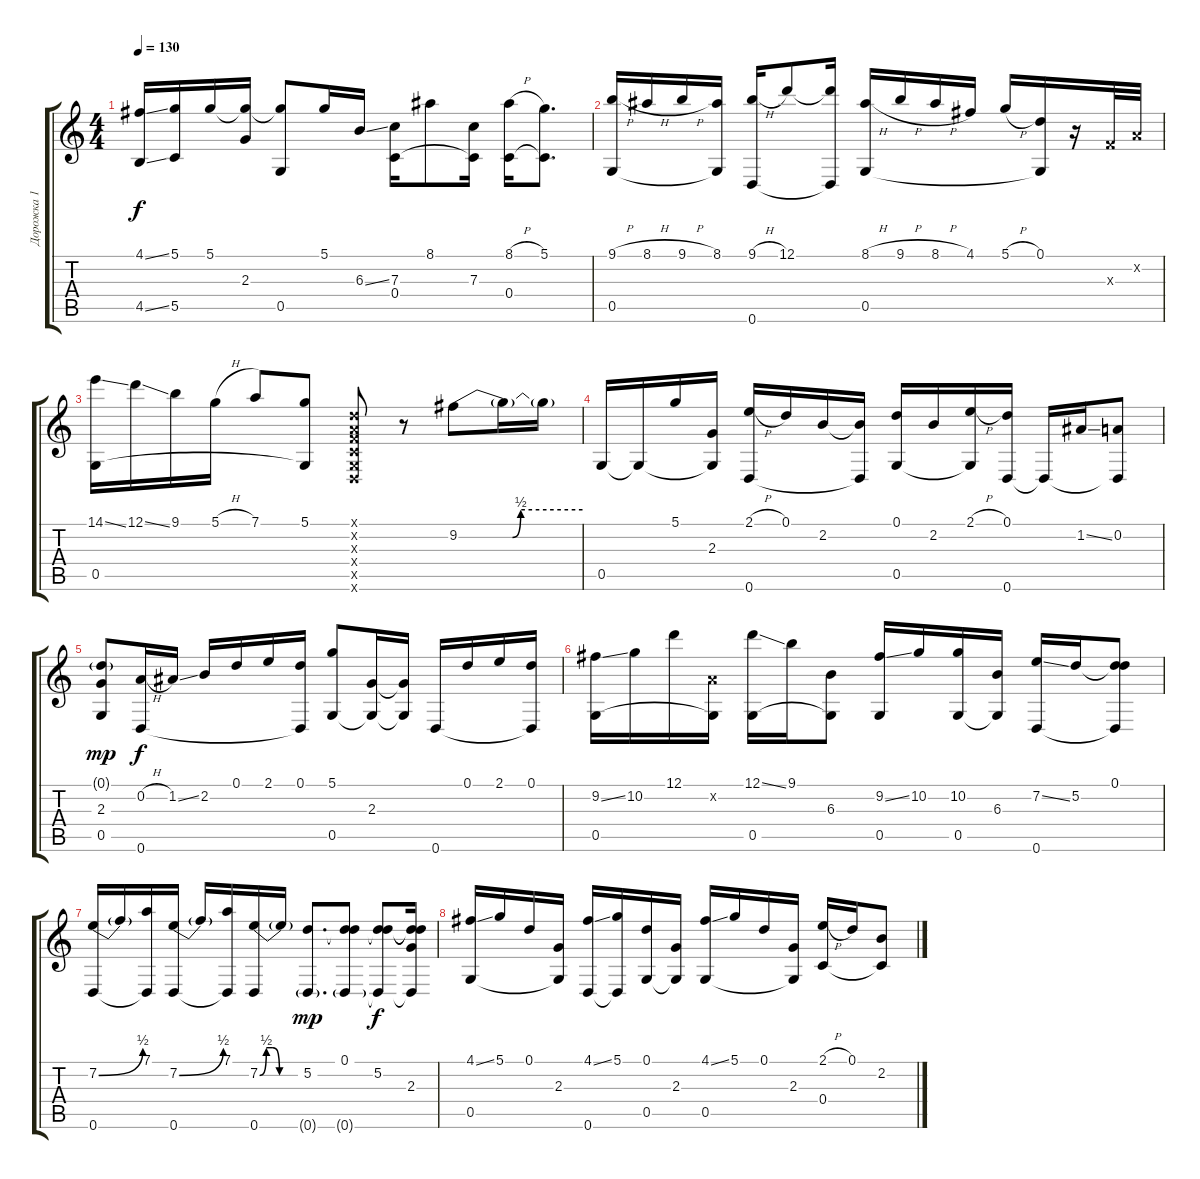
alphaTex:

\track ("Дорожка 1" "Дорожка 1") {instrument electricguitarclean}
\staff {score tabs}
\tuning (D4 A3 F3 C3 G2 D2) {hide}
\ts (4 4)
\tempo 130
\clef g2
\ks c
(4.1{ss} 4.5{ss}).16{dy f} (5.1 5.5).16 5.1.16 (5.1{t} 2.3).16 (5.1{t} 0.5).8 5.1.16 6.3{ss}.16 (7.3 0.4).16 8.1.8 (7.3 0.4{t}).16 (8.1{h} 0.4).16 (5.1 0.4{t}).8{d} |
(9.1{h} 0.5).16 8.1{h}.16 9.1{h}.16 (8.1 0.5{t}).16 (9.1{h} 0.6).16 12.1.8 (12.1{t} 0.6{t}).16 (8.1{h} 0.5).16 9.1{h}.16 8.1{h}.16 4.1.16 5.1{h}.16 (0.1 0.5{t}).16 r.16 0.3{x}.32 0.2{x}.32 |
(14.1{ss} 0.5).16 12.1{ss}.16 9.1.16 5.1{h}.16 7.1.8 (5.1 0.5{t}).8 (0.1{x} 0.2{x} 0.3{x} 0.4{x} 0.5{x} 0.6{x}).8 r.8 9.2{be (custom 0 0 15 0 26 0 30 2 60 2)}.8 9.2{t}.16 9.2{t}.16 |
0.5.16 0.5{t}.16 5.1.16 (2.3 0.5{t}).16 (2.1{h} 0.6).16 0.1.16 2.2.16 (2.2{t} 0.6{t}).16 (0.1 0.5).16 2.2.16 (2.1{h} 0.5{t}).16 (0.1 0.6).16 0.6{t}.16 1.2{ss}.16 (0.2 0.6{t}).8 |
(0.1{g} 2.3 0.5).8{dy mp} (0.2{h} 0.6).16{dy f} 1.2{ss}.16 2.2.16 0.1.16 2.1.16 (0.1 0.6{t}).16 (5.1 0.5).8 (2.3 0.5{t}).16 (2.3{t} 0.5{t}).16 0.6.16 0.1.16 2.1.16 (0.1 0.6{t}).16 |
(9.2{ss} 0.5).16 10.2.16 12.1.16 (0.2{x} 0.5{t}).16 (12.1{ss} 0.5).16 9.1.16 (6.3 0.5{t}).8 (9.2{ss} 0.5).16 10.2.16 (10.2 0.5).16 (6.3 0.5{t}).16 (7.2{ss} 0.6).16 5.2.16 (0.1 5.2{t} 0.6{t}).8 |
(7.2{be (bend 0 0 60 2)} 0.6).16 7.2{t}.16 (7.1 0.6{t}).16 (7.2{be (bend 0 0 60 2)} 0.6).16 7.2{t}.16 (7.1 0.6{t}).16 (7.2{be (custom 0 0 10 2 20 2 30 0 60 0)} 0.6).16 7.2{t}.16 (5.2 0.6{g}).8{d dy mp} (0.1 5.2{t} 0.6{g}).8 (0.1{t} 5.2 0.6{t}).8{dy f} (0.1{t} 5.2{t} 2.3 0.6{t}).16 |
(4.1{ss} 0.5).16 5.1.16 0.1.16 (2.3 0.5{t}).16 (4.1{ss} 0.6).16 (5.1 0.6{t}).16 (0.1 0.5).16 (2.3 0.5{t}).16 (4.1{ss} 0.5).16 5.1.16 0.1.16 (2.3 0.5{t}).16 (2.1{h} 0.4).16 0.1.16 (2.2 0.4{t}).8
